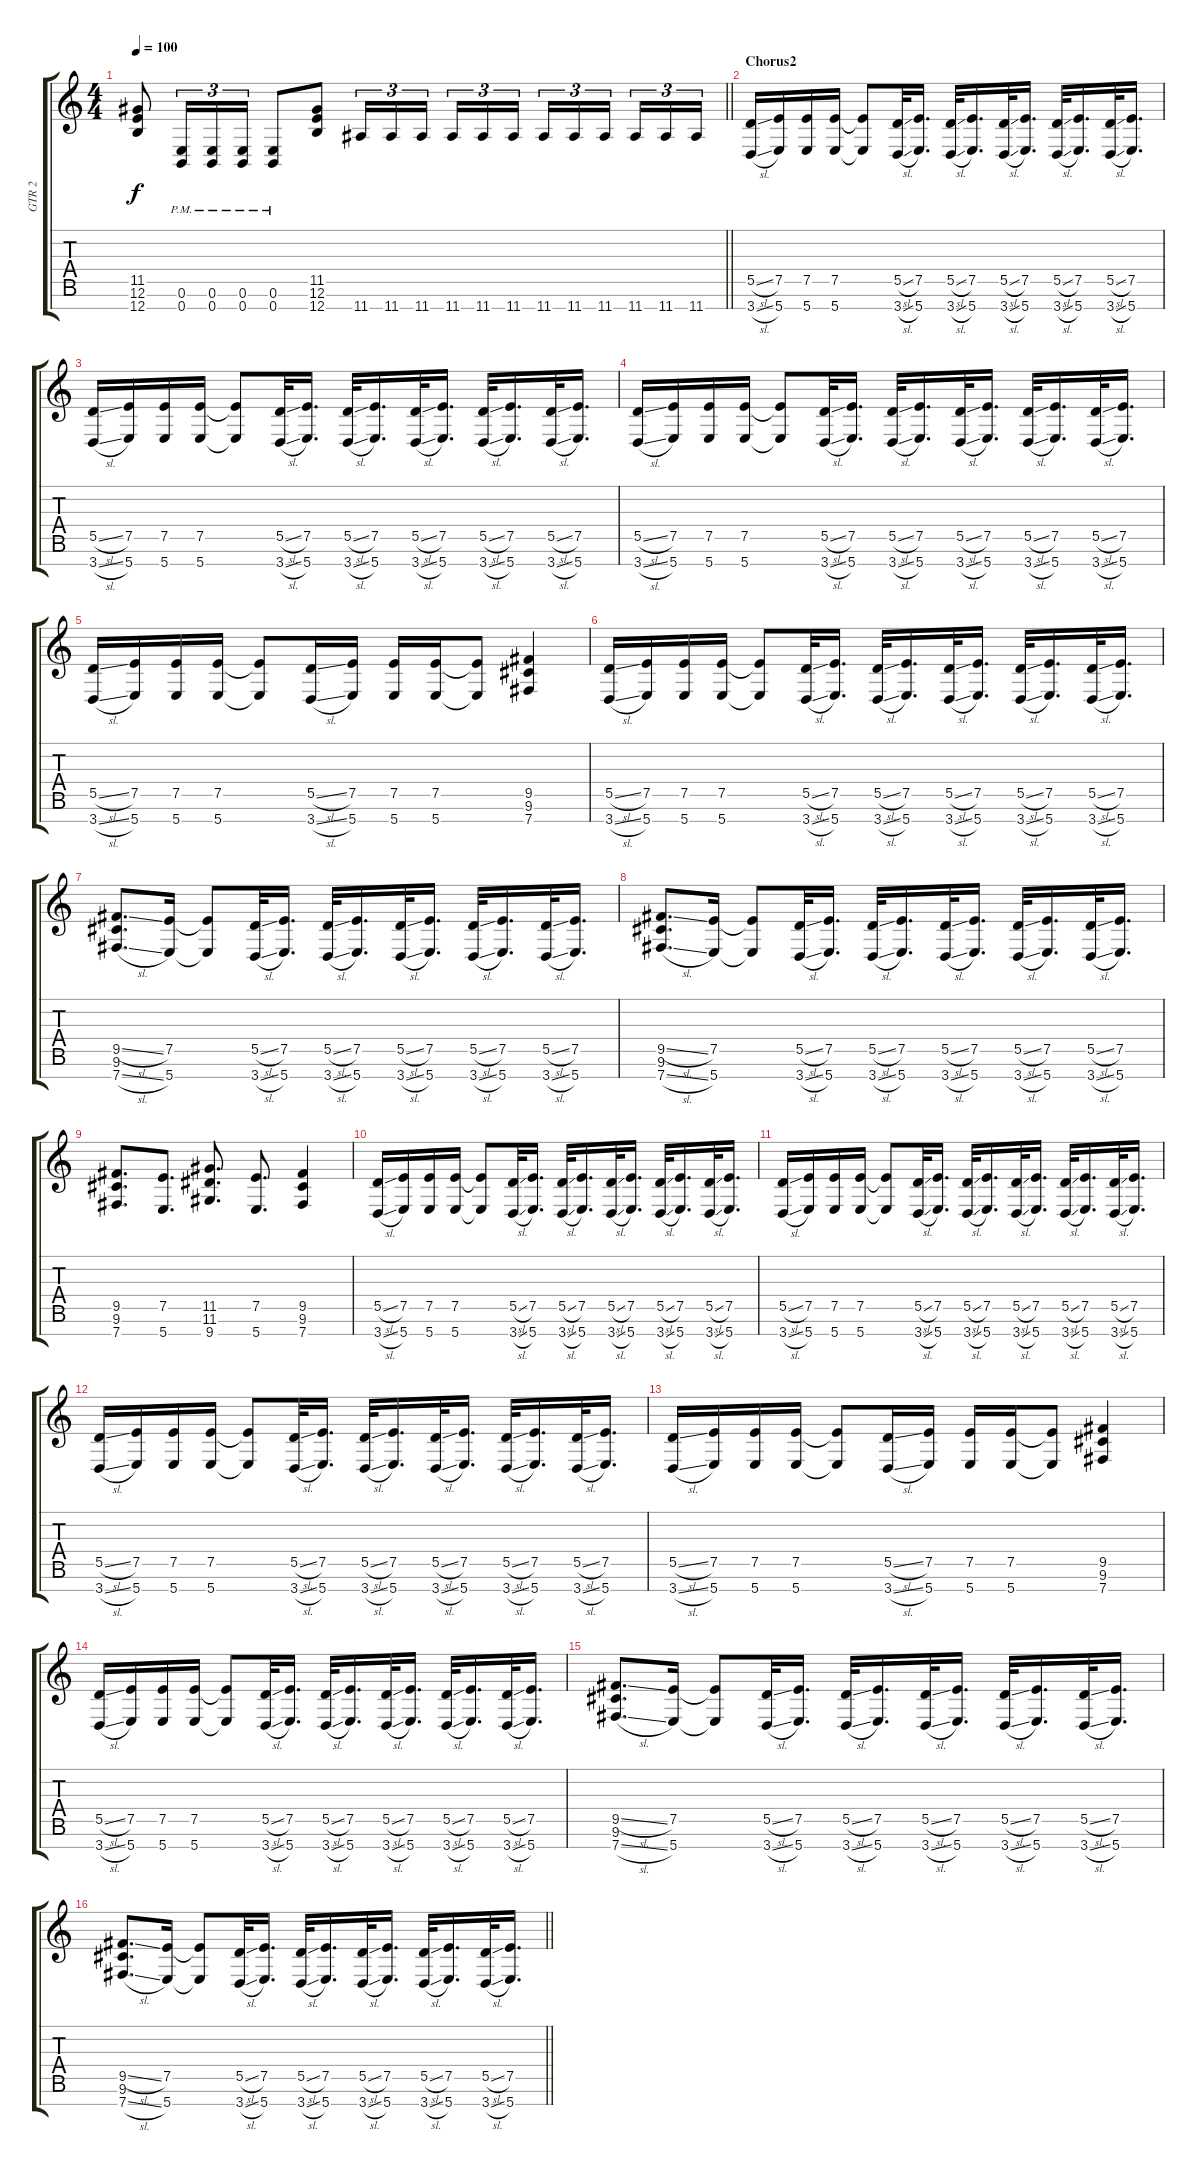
\track ("GTR 2" "GTR 2") {instrument overdrivenguitar}
\staff {score tabs}
\tuning (E4 B3 G3 D3 A2 E2 B1) {hide}
\ts (4 4)
\tempo 100
\clef g2
\barLineRight lightlight
\ks c
(11.5 12.6 12.7).8{dy f} (0.6{pm} 0.7{pm}).16{tu (3 2)} (0.6{pm} 0.7{pm}).16{tu (3 2)} (0.6{pm} 0.7{pm}).16{tu (3 2)} (0.6{pm} 0.7{pm}).8 (11.5 12.6 12.7).8 11.7.16{tu (3 2)} 11.7.16{tu (3 2)} 11.7.16{tu (3 2) beam splitsecondary} 11.7.16{tu (3 2)} 11.7.16{tu (3 2)} 11.7.16{tu (3 2)} 11.7.16{tu (3 2)} 11.7.16{tu (3 2)} 11.7.16{tu (3 2) beam splitsecondary} 11.7.16{tu (3 2)} 11.7.16{tu (3 2)} 11.7.16{tu (3 2)} |
\section ("" "Chorus2")
(5.5{sl} 3.7{sl}).16 (7.5 5.7).16 (7.5 5.7).16 (7.5 5.7).16 (7.5{t} 5.7{t}).8 (5.5{sl} 3.7{sl}).32 (7.5 5.7).16{d} (5.5{sl} 3.7{sl}).32 (7.5 5.7).16{d} (5.5{sl} 3.7{sl}).32 (7.5 5.7).16{d} (5.5{sl} 3.7{sl}).32 (7.5 5.7).16{d} (5.5{sl} 3.7{sl}).32 (7.5 5.7).16{d} |
(5.5{sl} 3.7{sl}).16 (7.5 5.7).16 (7.5 5.7).16 (7.5 5.7).16 (7.5{t} 5.7{t}).8 (5.5{sl} 3.7{sl}).32 (7.5 5.7).16{d} (5.5{sl} 3.7{sl}).32 (7.5 5.7).16{d} (5.5{sl} 3.7{sl}).32 (7.5 5.7).16{d} (5.5{sl} 3.7{sl}).32 (7.5 5.7).16{d} (5.5{sl} 3.7{sl}).32 (7.5 5.7).16{d} |
(5.5{sl} 3.7{sl}).16 (7.5 5.7).16 (7.5 5.7).16 (7.5 5.7).16 (7.5{t} 5.7{t}).8 (5.5{sl} 3.7{sl}).32 (7.5 5.7).16{d} (5.5{sl} 3.7{sl}).32 (7.5 5.7).16{d} (5.5{sl} 3.7{sl}).32 (7.5 5.7).16{d} (5.5{sl} 3.7{sl}).32 (7.5 5.7).16{d} (5.5{sl} 3.7{sl}).32 (7.5 5.7).16{d} |
(5.5{sl} 3.7{sl}).16 (7.5 5.7).16 (7.5 5.7).16 (7.5 5.7).16 (7.5{t} 5.7{t}).8 (5.5{sl} 3.7{sl}).16 (7.5 5.7).16 (7.5 5.7).16 (7.5 5.7).16 (7.5{t} 5.7{t}).8 (9.5 9.6 7.7).4 |
(5.5{sl} 3.7{sl}).16 (7.5 5.7).16 (7.5 5.7).16 (7.5 5.7).16 (7.5{t} 5.7{t}).8 (5.5{sl} 3.7{sl}).32 (7.5 5.7).16{d} (5.5{sl} 3.7{sl}).32 (7.5 5.7).16{d} (5.5{sl} 3.7{sl}).32 (7.5 5.7).16{d} (5.5{sl} 3.7{sl}).32 (7.5 5.7).16{d} (5.5{sl} 3.7{sl}).32 (7.5 5.7).16{d} |
(9.5{sl} 9.6 7.7{sl}).8{d} (7.5 5.7).16 (7.5{t} 5.7{t}).8 (5.5{sl} 3.7{sl}).32 (7.5 5.7).16{d} (5.5{sl} 3.7{sl}).32 (7.5 5.7).16{d} (5.5{sl} 3.7{sl}).32 (7.5 5.7).16{d} (5.5{sl} 3.7{sl}).32 (7.5 5.7).16{d} (5.5{sl} 3.7{sl}).32 (7.5 5.7).16{d} |
(9.5{sl} 9.6 7.7{sl}).8{d} (7.5 5.7).16 (7.5{t} 5.7{t}).8 (5.5{sl} 3.7{sl}).32 (7.5 5.7).16{d} (5.5{sl} 3.7{sl}).32 (7.5 5.7).16{d} (5.5{sl} 3.7{sl}).32 (7.5 5.7).16{d} (5.5{sl} 3.7{sl}).32 (7.5 5.7).16{d} (5.5{sl} 3.7{sl}).32 (7.5 5.7).16{d} |
(9.5 9.6 7.7).8{d} (7.5 5.7).8{d} (11.5 11.6 9.7).8{d} (7.5 5.7).8{d} (9.5 9.6 7.7).4 |
(5.5{sl} 3.7{sl}).16 (7.5 5.7).16 (7.5 5.7).16 (7.5 5.7).16 (7.5{t} 5.7{t}).8 (5.5{sl} 3.7{sl}).32 (7.5 5.7).16{d} (5.5{sl} 3.7{sl}).32 (7.5 5.7).16{d} (5.5{sl} 3.7{sl}).32 (7.5 5.7).16{d} (5.5{sl} 3.7{sl}).32 (7.5 5.7).16{d} (5.5{sl} 3.7{sl}).32 (7.5 5.7).16{d} |
(5.5{sl} 3.7{sl}).16 (7.5 5.7).16 (7.5 5.7).16 (7.5 5.7).16 (7.5{t} 5.7{t}).8 (5.5{sl} 3.7{sl}).32 (7.5 5.7).16{d} (5.5{sl} 3.7{sl}).32 (7.5 5.7).16{d} (5.5{sl} 3.7{sl}).32 (7.5 5.7).16{d} (5.5{sl} 3.7{sl}).32 (7.5 5.7).16{d} (5.5{sl} 3.7{sl}).32 (7.5 5.7).16{d} |
(5.5{sl} 3.7{sl}).16 (7.5 5.7).16 (7.5 5.7).16 (7.5 5.7).16 (7.5{t} 5.7{t}).8 (5.5{sl} 3.7{sl}).32 (7.5 5.7).16{d} (5.5{sl} 3.7{sl}).32 (7.5 5.7).16{d} (5.5{sl} 3.7{sl}).32 (7.5 5.7).16{d} (5.5{sl} 3.7{sl}).32 (7.5 5.7).16{d} (5.5{sl} 3.7{sl}).32 (7.5 5.7).16{d} |
(5.5{sl} 3.7{sl}).16 (7.5 5.7).16 (7.5 5.7).16 (7.5 5.7).16 (7.5{t} 5.7{t}).8 (5.5{sl} 3.7{sl}).16 (7.5 5.7).16 (7.5 5.7).16 (7.5 5.7).16 (7.5{t} 5.7{t}).8 (9.5 9.6 7.7).4 |
(5.5{sl} 3.7{sl}).16 (7.5 5.7).16 (7.5 5.7).16 (7.5 5.7).16 (7.5{t} 5.7{t}).8 (5.5{sl} 3.7{sl}).32 (7.5 5.7).16{d} (5.5{sl} 3.7{sl}).32 (7.5 5.7).16{d} (5.5{sl} 3.7{sl}).32 (7.5 5.7).16{d} (5.5{sl} 3.7{sl}).32 (7.5 5.7).16{d} (5.5{sl} 3.7{sl}).32 (7.5 5.7).16{d} |
(9.5{sl} 9.6 7.7{sl}).8{d} (7.5 5.7).16 (7.5{t} 5.7{t}).8 (5.5{sl} 3.7{sl}).32 (7.5 5.7).16{d} (5.5{sl} 3.7{sl}).32 (7.5 5.7).16{d} (5.5{sl} 3.7{sl}).32 (7.5 5.7).16{d} (5.5{sl} 3.7{sl}).32 (7.5 5.7).16{d} (5.5{sl} 3.7{sl}).32 (7.5 5.7).16{d} |
\barLineRight lightlight
(9.5{sl} 9.6 7.7{sl}).8{d} (7.5 5.7).16 (7.5{t} 5.7{t}).8 (5.5{sl} 3.7{sl}).32 (7.5 5.7).16{d} (5.5{sl} 3.7{sl}).32 (7.5 5.7).16{d} (5.5{sl} 3.7{sl}).32 (7.5 5.7).16{d} (5.5{sl} 3.7{sl}).32 (7.5 5.7).16{d} (5.5{sl} 3.7{sl}).32 (7.5 5.7).16{d}
